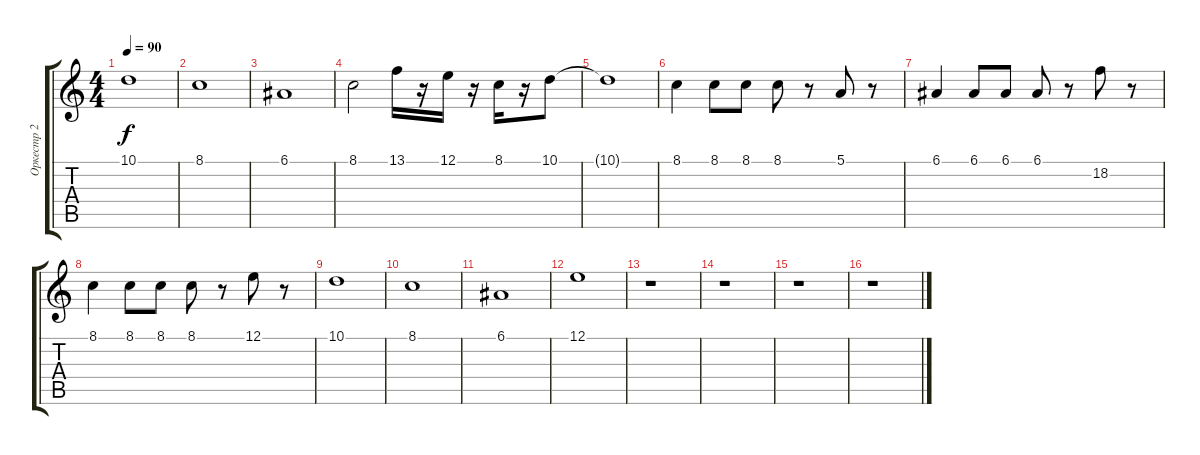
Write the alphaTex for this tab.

\track ("Оркестр 2" "Оркестр 2") {instrument trumpet}
\staff {score tabs}
\tuning (E4 B3 G3 D3 A2 E2) {hide}
\ts (4 4)
\tempo 90
\clef g2
\ks c
10.1.1{dy f} |
8.1.1 |
6.1.1 |
8.1.2 13.1.16 r.16 12.1.16 r.16 8.1.16 r.16 10.1.8 |
10.1{t}.1 |
8.1.4 8.1.8 8.1.8 8.1.8 r.8 5.1.8 r.8 |
6.1.4 6.1.8 6.1.8 6.1.8 r.8 18.2.8 r.8 |
8.1.4 8.1.8 8.1.8 8.1.8 r.8 12.1.8 r.8 |
10.1.1 |
8.1.1 |
6.1.1 |
12.1.1 |
r.1 |
r.1 |
r.1 |
r.1
